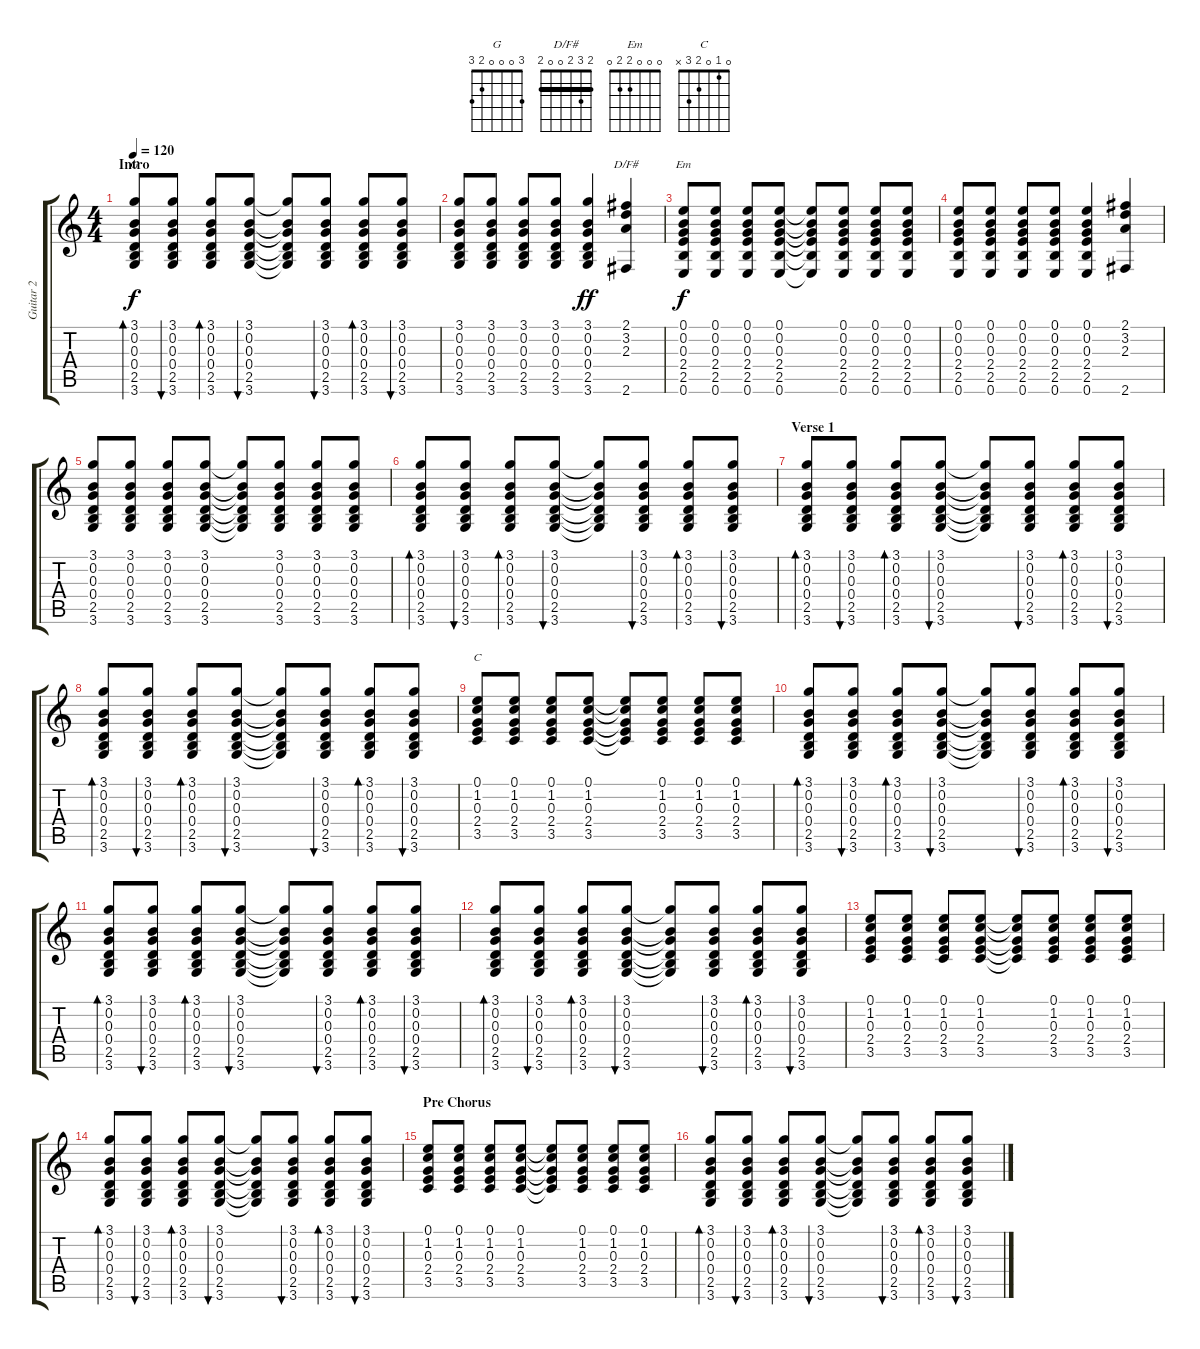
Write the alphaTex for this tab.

\track ("Guitar 2" "Guitar 2") {instrument acousticguitarsteel}
\staff {score tabs}
\tuning (E4 B3 G3 D3 A2 E2) {hide}
\chord ("G" 3 0 0 0 2 3)
\chord ("D/F#" 2 3 2 0 0 2) {barre 2}
\chord ("Em" 0 0 0 2 2 0)
\chord ("C" 0 1 0 2 3 x)
\ts (4 4)
\section ("" "Intro")
\tempo 120
\clef g2
\ks c
(3.1 0.2 0.3 0.4 2.5 3.6).8{bd 60 ch "G" dy f instrument acousticguitarsteel} (3.1 0.2 0.3 0.4 2.5 3.6).8{bu 60} (3.1 0.2 0.3 0.4 2.5 3.6).8{bd 60} (3.1 0.2 0.3 0.4 2.5 3.6).8{bu 60} (3.1{t} 0.2{t} 0.3{t} 0.4{t} 2.5{t} 3.6{t}).8 (3.1 0.2 0.3 0.4 2.5 3.6).8{bu 60} (3.1 0.2 0.3 0.4 2.5 3.6).8{bd 60} (3.1 0.2 0.3 0.4 2.5 3.6).8{bu 60} |
(3.1 0.2 0.3 0.4 2.5 3.6).8 (3.1 0.2 0.3 0.4 2.5 3.6).8 (3.1 0.2 0.3 0.4 2.5 3.6).8 (3.1 0.2 0.3 0.4 2.5 3.6).8 (3.1 0.2 0.3 0.4 2.5 3.6).4{dy ff} (2.1 3.2 2.3 2.6).4{ch "D/F#"} |
(0.1 0.2 0.3 2.4 2.5 0.6).8{ch "Em" dy f} (0.1 0.2 0.3 2.4 2.5 0.6).8 (0.1 0.2 0.3 2.4 2.5 0.6).8 (0.1 0.2 0.3 2.4 2.5 0.6).8 (0.1{t} 0.2{t} 0.3{t} 2.4{t} 2.5{t} 0.6{t}).8 (0.1 0.2 0.3 2.4 2.5 0.6).8 (0.1 0.2 0.3 2.4 2.5 0.6).8 (0.1 0.2 0.3 2.4 2.5 0.6).8 |
(0.1 0.2 0.3 2.4 2.5 0.6).8 (0.1 0.2 0.3 2.4 2.5 0.6).8 (0.1 0.2 0.3 2.4 2.5 0.6).8 (0.1 0.2 0.3 2.4 2.5 0.6).8 (0.1 0.2 0.3 2.4 2.5 0.6).4 (2.1 3.2 2.3 2.6).4 |
(3.1 0.2 0.3 0.4 2.5 3.6).8 (3.1 0.2 0.3 0.4 2.5 3.6).8 (3.1 0.2 0.3 0.4 2.5 3.6).8 (3.1 0.2 0.3 0.4 2.5 3.6).8 (3.1{t} 0.2{t} 0.3{t} 0.4{t} 2.5{t} 3.6{t}).8 (3.1 0.2 0.3 0.4 2.5 3.6).8 (3.1 0.2 0.3 0.4 2.5 3.6).8 (3.1 0.2 0.3 0.4 2.5 3.6).8 |
(3.1 0.2 0.3 0.4 2.5 3.6).8{bd 60} (3.1 0.2 0.3 0.4 2.5 3.6).8{bu 60} (3.1 0.2 0.3 0.4 2.5 3.6).8{bd 60} (3.1 0.2 0.3 0.4 2.5 3.6).8{bu 60} (3.1{t} 0.2{t} 0.3{t} 0.4{t} 2.5{t} 3.6{t}).8 (3.1 0.2 0.3 0.4 2.5 3.6).8{bu 60} (3.1 0.2 0.3 0.4 2.5 3.6).8{bd 60} (3.1 0.2 0.3 0.4 2.5 3.6).8{bu 60} |
\section ("" "Verse 1")
(3.1 0.2 0.3 0.4 2.5 3.6).8{bd 60} (3.1 0.2 0.3 0.4 2.5 3.6).8{bu 60} (3.1 0.2 0.3 0.4 2.5 3.6).8{bd 60} (3.1 0.2 0.3 0.4 2.5 3.6).8{bu 60} (3.1{t} 0.2{t} 0.3{t} 0.4{t} 2.5{t} 3.6{t}).8 (3.1 0.2 0.3 0.4 2.5 3.6).8{bu 60} (3.1 0.2 0.3 0.4 2.5 3.6).8{bd 60} (3.1 0.2 0.3 0.4 2.5 3.6).8{bu 60} |
(3.1 0.2 0.3 0.4 2.5 3.6).8{bd 60} (3.1 0.2 0.3 0.4 2.5 3.6).8{bu 60} (3.1 0.2 0.3 0.4 2.5 3.6).8{bd 60} (3.1 0.2 0.3 0.4 2.5 3.6).8{bu 60} (3.1{t} 0.2{t} 0.3{t} 0.4{t} 2.5{t} 3.6{t}).8 (3.1 0.2 0.3 0.4 2.5 3.6).8{bu 60} (3.1 0.2 0.3 0.4 2.5 3.6).8{bd 60} (3.1 0.2 0.3 0.4 2.5 3.6).8{bu 60} |
(0.1 1.2 0.3 2.4 3.5).8{ch "C"} (0.1 1.2 0.3 2.4 3.5).8 (0.1 1.2 0.3 2.4 3.5).8 (0.1 1.2 0.3 2.4 3.5).8 (0.1{t} 1.2{t} 0.3{t} 2.4{t} 3.5{t}).8 (0.1 1.2 0.3 2.4 3.5).8 (0.1 1.2 0.3 2.4 3.5).8 (0.1 1.2 0.3 2.4 3.5).8 |
(3.1 0.2 0.3 0.4 2.5 3.6).8{bd 60} (3.1 0.2 0.3 0.4 2.5 3.6).8{bu 60} (3.1 0.2 0.3 0.4 2.5 3.6).8{bd 60} (3.1 0.2 0.3 0.4 2.5 3.6).8{bu 60} (3.1{t} 0.2{t} 0.3{t} 0.4{t} 2.5{t} 3.6{t}).8 (3.1 0.2 0.3 0.4 2.5 3.6).8{bu 60} (3.1 0.2 0.3 0.4 2.5 3.6).8{bd 60} (3.1 0.2 0.3 0.4 2.5 3.6).8{bu 60} |
(3.1 0.2 0.3 0.4 2.5 3.6).8{bd 60} (3.1 0.2 0.3 0.4 2.5 3.6).8{bu 60} (3.1 0.2 0.3 0.4 2.5 3.6).8{bd 60} (3.1 0.2 0.3 0.4 2.5 3.6).8{bu 60} (3.1{t} 0.2{t} 0.3{t} 0.4{t} 2.5{t} 3.6{t}).8 (3.1 0.2 0.3 0.4 2.5 3.6).8{bu 60} (3.1 0.2 0.3 0.4 2.5 3.6).8{bd 60} (3.1 0.2 0.3 0.4 2.5 3.6).8{bu 60} |
(3.1 0.2 0.3 0.4 2.5 3.6).8{bd 60} (3.1 0.2 0.3 0.4 2.5 3.6).8{bu 60} (3.1 0.2 0.3 0.4 2.5 3.6).8{bd 60} (3.1 0.2 0.3 0.4 2.5 3.6).8{bu 60} (3.1{t} 0.2{t} 0.3{t} 0.4{t} 2.5{t} 3.6{t}).8 (3.1 0.2 0.3 0.4 2.5 3.6).8{bu 60} (3.1 0.2 0.3 0.4 2.5 3.6).8{bd 60} (3.1 0.2 0.3 0.4 2.5 3.6).8{bu 60} |
(0.1 1.2 0.3 2.4 3.5).8 (0.1 1.2 0.3 2.4 3.5).8 (0.1 1.2 0.3 2.4 3.5).8 (0.1 1.2 0.3 2.4 3.5).8 (0.1{t} 1.2{t} 0.3{t} 2.4{t} 3.5{t}).8 (0.1 1.2 0.3 2.4 3.5).8 (0.1 1.2 0.3 2.4 3.5).8 (0.1 1.2 0.3 2.4 3.5).8 |
(3.1 0.2 0.3 0.4 2.5 3.6).8{bd 60} (3.1 0.2 0.3 0.4 2.5 3.6).8{bu 60} (3.1 0.2 0.3 0.4 2.5 3.6).8{bd 60} (3.1 0.2 0.3 0.4 2.5 3.6).8{bu 60} (3.1{t} 0.2{t} 0.3{t} 0.4{t} 2.5{t} 3.6{t}).8 (3.1 0.2 0.3 0.4 2.5 3.6).8{bu 60} (3.1 0.2 0.3 0.4 2.5 3.6).8{bd 60} (3.1 0.2 0.3 0.4 2.5 3.6).8{bu 60} |
\section ("" "Pre Chorus")
(0.1 1.2 0.3 2.4 3.5).8 (0.1 1.2 0.3 2.4 3.5).8 (0.1 1.2 0.3 2.4 3.5).8 (0.1 1.2 0.3 2.4 3.5).8 (0.1{t} 1.2{t} 0.3{t} 2.4{t} 3.5{t}).8 (0.1 1.2 0.3 2.4 3.5).8 (0.1 1.2 0.3 2.4 3.5).8 (0.1 1.2 0.3 2.4 3.5).8 |
(3.1 0.2 0.3 0.4 2.5 3.6).8{bd 60} (3.1 0.2 0.3 0.4 2.5 3.6).8{bu 60} (3.1 0.2 0.3 0.4 2.5 3.6).8{bd 60} (3.1 0.2 0.3 0.4 2.5 3.6).8{bu 60} (3.1{t} 0.2{t} 0.3{t} 0.4{t} 2.5{t} 3.6{t}).8 (3.1 0.2 0.3 0.4 2.5 3.6).8{bu 60} (3.1 0.2 0.3 0.4 2.5 3.6).8{bd 60} (3.1 0.2 0.3 0.4 2.5 3.6).8{bu 60}
